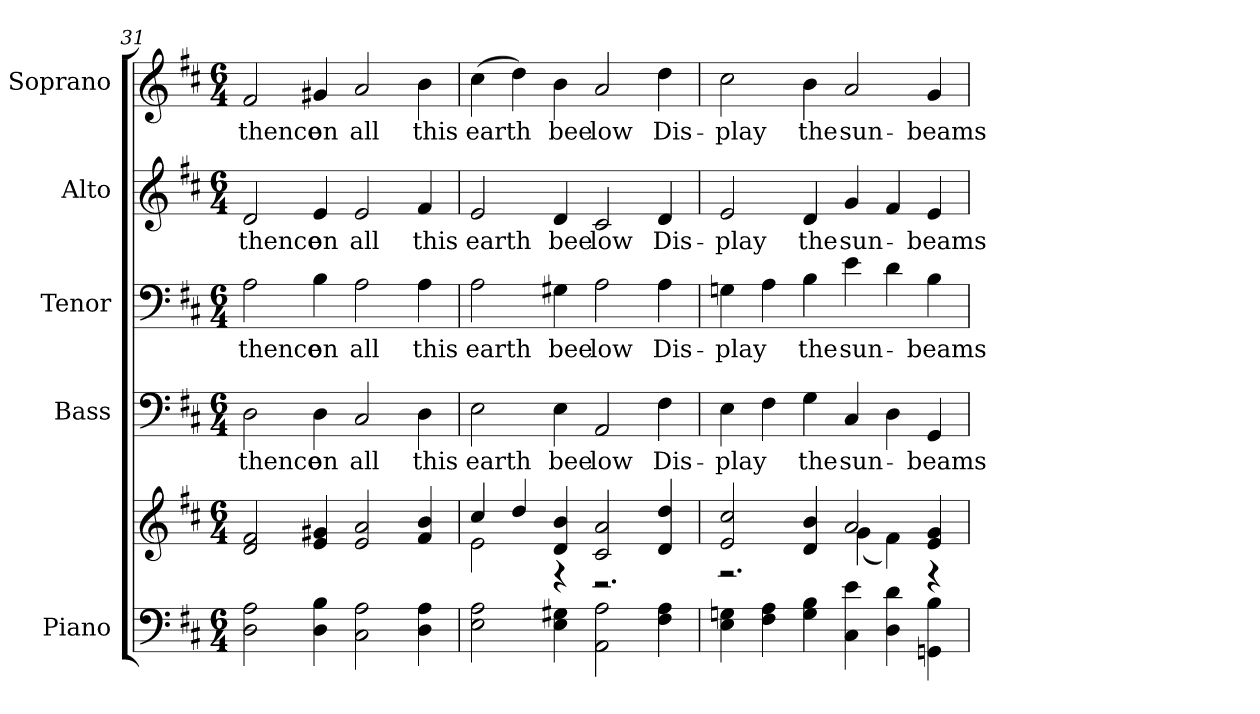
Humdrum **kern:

**kern	**kern	**kern	**text	**kern	**text	**kern	**text	**kern	**text
*part5	*part5	*part4	*part4	*part3	*part3	*part2	*part2	*part1	*part1
*staff6	*staff5	*staff4	*staff4	*staff3	*staff3	*staff2	*staff2	*staff1	*staff1
*I"Piano	*	*I"Bass	*	*I"Tenor	*	*I"Alto	*	*I"Soprano	*
*I'Pno.	*	*I'B.	*	*I'T.	*	*I'A.	*	*I'S.	*
!!LO:PB:g=z
*clefF4	*clefG2	*clefF4	*	*clefF4	*	*clefG2	*	*clefG2	*
*k[f#c#]	*k[f#c#]	*k[f#c#]	*	*k[f#c#]	*	*k[f#c#]	*	*k[f#c#]	*
*D:	*D:	*D:	*	*D:	*	*D:	*	*D:	*
*M6/4	*M6/4	*M6/4	*	*M6/4	*	*M6/4	*	*M6/4	*
=31	=31	=31	=31	=31	=31	=31	=31	=31	=31
!	!	!	!LO:LY:b:color=#000000	!	!	!	!	!	!
!	!	!	!	!	!LO:LY:b:color=#000000	!	!	!	!
!	!	!	!	!	!	!	!LO:LY:b:color=#000000	!	!
!	!	!	!	!	!	!	!	!	!LO:LY:b:color=#000000
2Di\ 2Ai	2di/ 2f#i	2Di\	thence	2Ai\	thence	2di/	thence	2f#i/	thence
!	!	!	!LO:LY:b:color=#000000	!	!	!	!	!	!
!	!	!	!	!	!LO:LY:b:color=#000000	!	!	!	!
!	!	!	!	!	!	!	!LO:LY:b:color=#000000	!	!
!	!	!	!	!	!	!	!	!	!LO:LY:b:color=#000000
4Di\ 4Bi	4ei/ 4g#Xi	4Di\	on	4Bi\	on	4ei/	on	4g#Xi/	on
!	!	!	!LO:LY:b:color=#000000	!	!	!	!	!	!
!	!	!	!	!	!LO:LY:b:color=#000000	!	!	!	!
!	!	!	!	!	!	!	!LO:LY:b:color=#000000	!	!
!	!	!	!	!	!	!	!	!	!LO:LY:b:color=#000000
2C#i\ 2Ai	2ei/ 2ai	2C#i/	all	2Ai\	all	2ei/	all	2ai/	all
!	!	!	!LO:LY:b:color=#000000	!	!	!	!	!	!
!	!	!	!	!	!LO:LY:b:color=#000000	!	!	!	!
!	!	!	!	!	!	!	!LO:LY:b:color=#000000	!	!
!	!	!	!	!	!	!	!	!	!LO:LY:b:color=#000000
4Di\ 4Ai	4f#i/ 4bi	4Di\	this	4Ai\	this	4f#i/	this	4bi\	this
=32	=32	=32	=32	=32	=32	=32	=32	=32	=32
*	*^	*	*	*	*	*	*	*	*
!	!	!	!	!LO:LY:b:color=#000000	!	!	!	!	!	!
!	!	!	!	!	!	!LO:LY:b:color=#000000	!	!	!	!
!	!	!	!	!	!	!	!	!LO:LY:b:color=#000000	!	!
!	!	!	!	!	!	!	!	!	!	!LO:LY:b:color=#000000
2Ei\ 2Ai	4cc#i/	2ei\	2Ei\	earth	2Ai\	earth	2ei/	earth	(4cc#i\	earth
.	4ddi/	.	.	.	.	.	.	.	4ddi\)	.
!	!	!	!	!LO:LY:b:color=#000000	!	!	!	!	!	!
!	!	!	!	!	!	!LO:LY:b:color=#000000	!	!	!	!
!	!	!	!	!	!	!	!	!LO:LY:b:color=#000000	!	!
!	!	!	!	!	!	!	!	!	!	!LO:LY:b:color=#000000
4Ei\ 4G#Xi	4di/ 4bi	4r	4Ei\	bee	4G#Xi\	bee	4di/	bee	4bi\	bee
!	!	!	!	!LO:LY:b:color=#000000	!	!	!	!	!	!
!	!	!	!	!	!	!LO:LY:b:color=#000000	!	!	!	!
!	!	!	!	!	!	!	!	!LO:LY:b:color=#000000	!	!
!	!	!	!	!	!	!	!	!	!	!LO:LY:b:color=#000000
2AAi\ 2Ai	2c#i/ 2ai	2.r	2AAi/	low	2Ai\	low	2c#i/	low	2ai/	low
!	!	!	!	!LO:LY:b:color=#000000	!	!	!	!	!	!
!	!	!	!	!	!	!LO:LY:b:color=#000000	!	!	!	!
!	!	!	!	!	!	!	!	!LO:LY:b:color=#000000	!	!
!	!	!	!	!	!	!	!	!	!	!LO:LY:b:color=#000000
4F#i\ 4Ai	4di/ 4ddi	.	4F#i\	Dis-	4Ai\	Dis-	4di/	Dis-	4ddi\	Dis-
=33	=33	=33	=33	=33	=33	=33	=33	=33	=33	=33
!	!	!	!	!LO:LY:b:color=#000000	!	!	!	!	!	!
!	!	!	!	!	!	!LO:LY:b:color=#000000	!	!	!	!
!	!	!	!	!	!	!	!	!LO:LY:b:color=#000000	!	!
!	!	!	!	!	!	!	!	!	!	!LO:LY:b:color=#000000
4Ei\ 4Gni	2ei/ 2cc#i	2.r	4Ei\	-play	4Gni\	-play	2ei/	-play	2cc#i\	-play
4F#i\ 4Ai	.	.	4F#i\	.	4Ai\	.	.	.	.	.
!	!	!	!	!LO:LY:b:color=#000000	!	!	!	!	!	!
!	!	!	!	!	!	!LO:LY:b:color=#000000	!	!	!	!
!	!	!	!	!	!	!	!	!LO:LY:b:color=#000000	!	!
!	!	!	!	!	!	!	!	!	!	!LO:LY:b:color=#000000
4Gi\ 4Bi	4di/ 4bi	.	4Gi\	the	4Bi\	the	4di/	the	4bi\	the
!	!	!	!	!LO:LY:b:color=#000000	!	!	!	!	!	!
!	!	!	!	!	!	!LO:LY:b:color=#000000	!	!	!	!
!	!	!	!	!	!	!	!	!LO:LY:b:color=#000000	!	!
!	!	!	!	!	!	!	!	!	!	!LO:LY:b:color=#000000
4C#i\ 4ei	2ai/	(4gi\	4C#i/	sun-	4ei\	sun-	4gi/	sun-	2ai/	sun-
4Di\ 4di	.	4f#i\)	4Di\	.	4di\	.	4f#i/	.	.	.
!	!	!	!	!LO:LY:b:color=#000000	!	!	!	!	!	!
!	!	!	!	!	!	!LO:LY:b:color=#000000	!	!	!	!
!	!	!	!	!	!	!	!	!LO:LY:b:color=#000000	!	!
!	!	!	!	!	!	!	!	!	!	!LO:LY:b:color=#000000
4GGni\ 4Bi	4ei/ 4gi	4r	4GGi/	-beams	4Bi\	-beams	4ei/	-beams	4gi/	-beams
*	*v	*v	*	*	*	*	*	*	*	*
=	=	=	=	=	=	=	=	=	=
*-	*-	*-	*-	*-	*-	*-	*-	*-	*-
